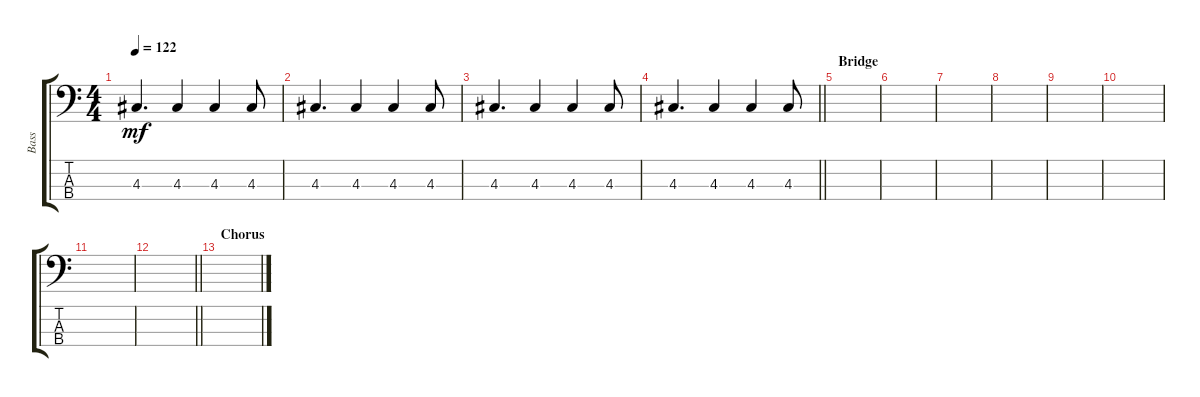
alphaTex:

\track ("Bass" "Bass") {instrument electricbasspick}
\staff {score tabs}
\tuning (G2 D2 A1 E1) {hide}
\ts (4 4)
\tempo 122
\clef f4
\ks c
4.3.4{d dy mf} 4.3.4 4.3.4 4.3.8 |
4.3.4{d} 4.3.4 4.3.4 4.3.8 |
4.3.4{d} 4.3.4 4.3.4 4.3.8 |
\barLineRight lightlight
4.3.4{d} 4.3.4 4.3.4 4.3.8 |
\section ("" "Bridge")
|
|
|
|
|
|
|
\barLineRight lightlight
|
\section ("" "Chorus")
